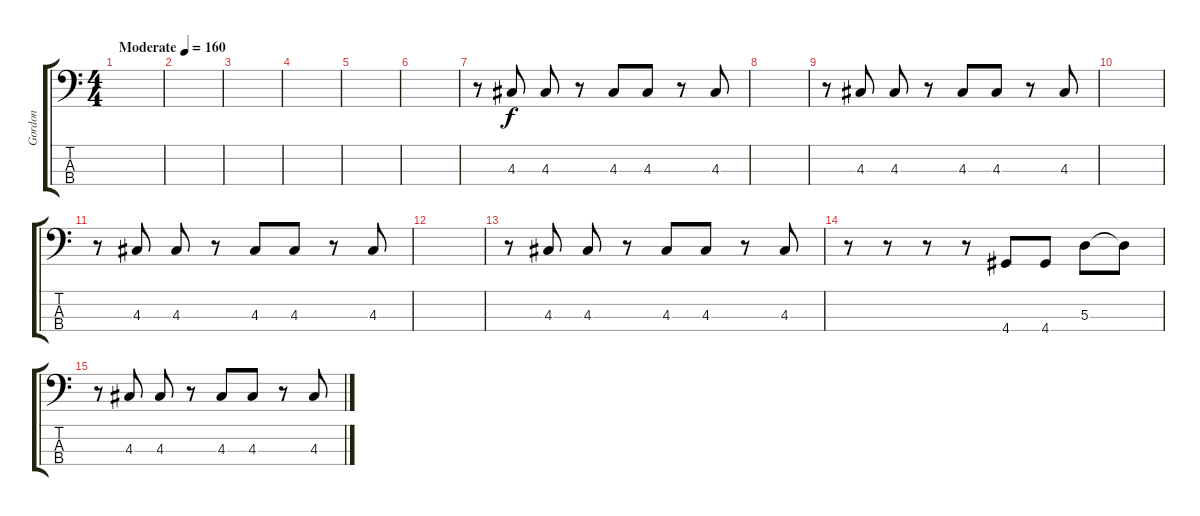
\track ("Gordon" "Gordon") {instrument electricbassfinger}
\staff {score tabs}
\tuning (G2 D2 A1 E1) {hide}
\ts (4 4)
\tempo (160 "Moderate")
\clef f4
\ks c
|
|
|
|
|
|
r.8 4.3.8 4.3.8 r.8 4.3.8 4.3.8 r.8 4.3.8 |
|
r.8 4.3.8 4.3.8 r.8 4.3.8 4.3.8 r.8 4.3.8 |
|
r.8 4.3.8 4.3.8 r.8 4.3.8 4.3.8 r.8 4.3.8 |
|
r.8 4.3.8 4.3.8 r.8 4.3.8 4.3.8 r.8 4.3.8 |
r.8 r.8 r.8 r.8 4.4.8 4.4.8 5.3.8 5.3{t}.8 |
r.8 4.3.8 4.3.8 r.8 4.3.8 4.3.8 r.8 4.3.8
